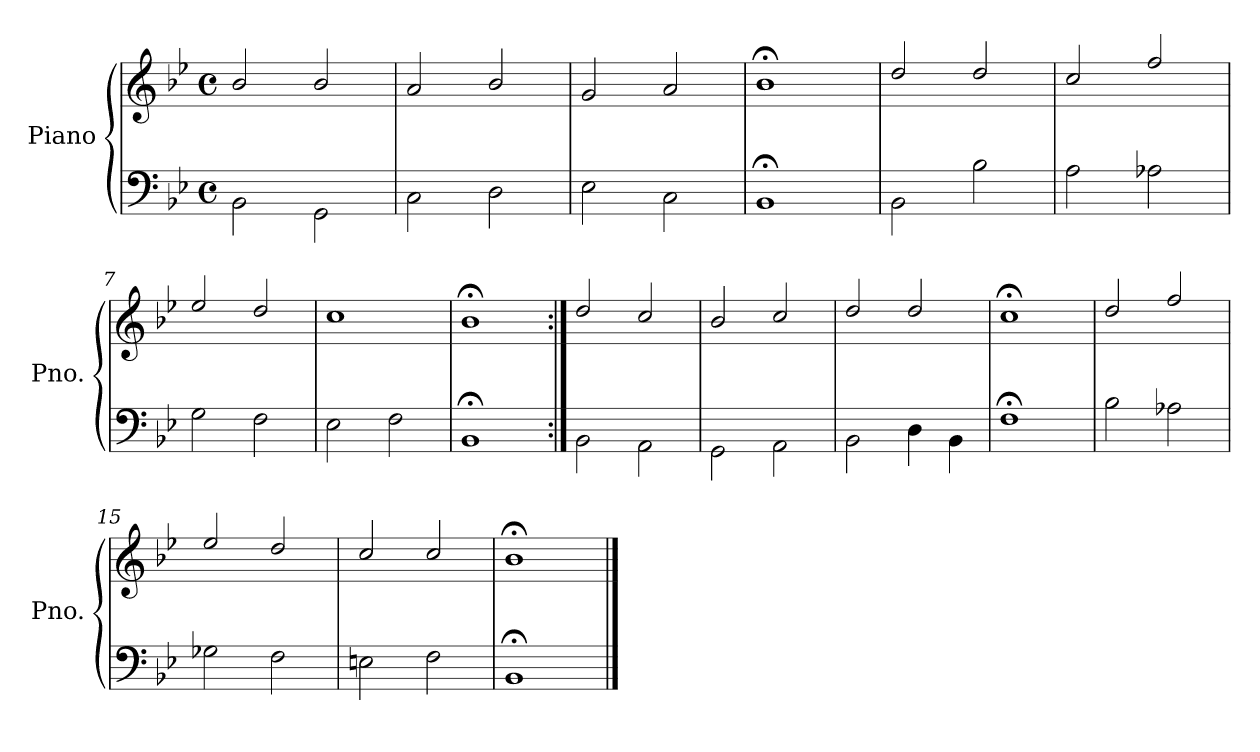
**kern	**kern
*part1	*part1
*staff2	*staff1
*I"Piano	*
*I'Pno.	*
*clefF4	*clefG2
*k[b-e-]	*k[b-e-]
*B-:	*B-:
*M4/4	*M4/4
*met(c)	*met(c)
=1	=1
2BB-\	2b-/
2GG\	2b-/
=2	=2
2C\	2a/
2D\	2b-/
=3	=3
2E-\	2g/
2C\	2a/
=4	=4
1BB-;	1b-;<
=5	=5
2BB-\	2dd/
2B-\	2dd/
=6	=6
2A\	2cc/
2A-X\	2ff/
=7	=7
2G\	2ee-/
2F\	2dd/
=8	=8
2E-\	1cc
2F\	.
=9	=9
1BB-;	1b-;<
!!LO:LB:g=z
=10:|!	=10:|!
2BB-\	2dd/
2AA\	2cc/
=11	=11
2GG\	2b-/
2AA\	2cc/
=12	=12
2BB-\	2dd/
4D\	2dd/
4BB-\	.
=13	=13
1F;	1cc;<
=14	=14
2B-\	2dd/
2A-X\	2ff/
=15	=15
2G-X\	2ee-/
2F\	2dd/
=16	=16
2En\	2cc/
2F\	2cc/
=17	=17
1BB-;	1b-;<
==	==
*-	*-
